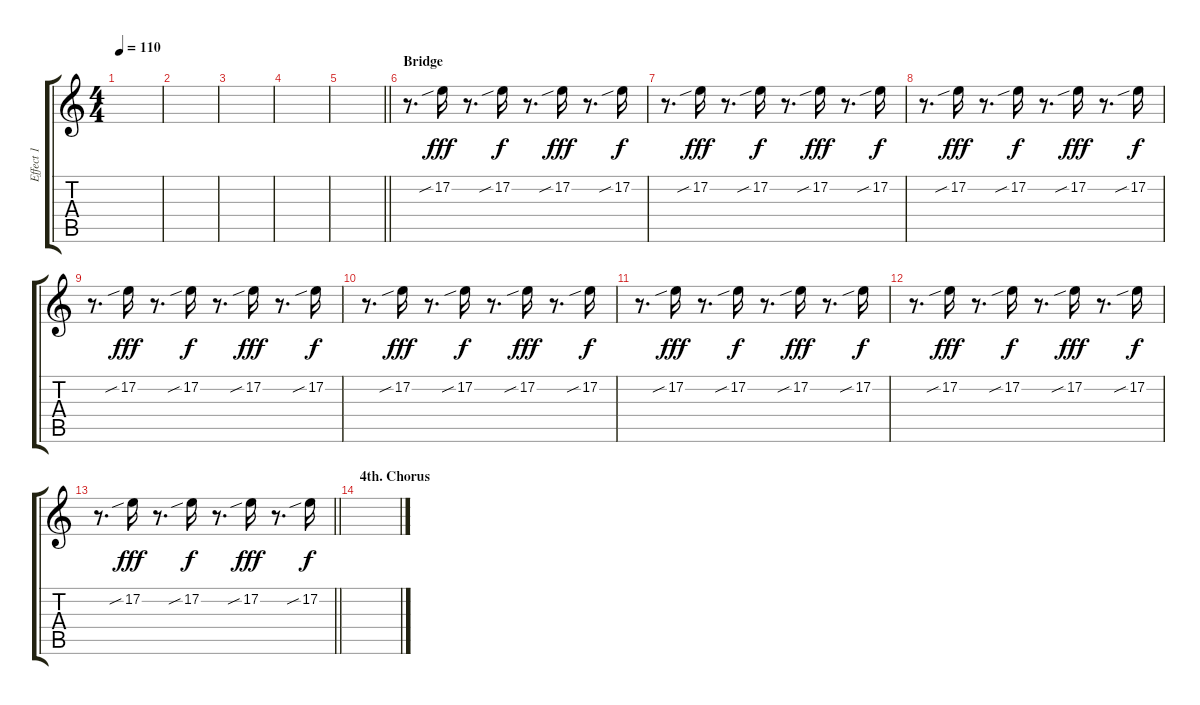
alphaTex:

\track ("Effect 1" "Effect 1") {instrument stringensemble2}
\staff {score tabs}
\tuning (E4 B3 G3 D3 A2 E2) {hide}
\ts (4 4)
\tempo 110
\clef g2
\ks c
|
|
|
|
\barLineRight lightlight
|
\section ("" "Bridge")
r.8{d volume 6 instrument ocarina} 17.2{sib}.16{dy fff} r.8{d} 17.2{sib}.16{dy f} r.8{d instrument ocarina} 17.2{sib}.16{dy fff} r.8{d} 17.2{sib}.16{dy f} |
r.8{d volume 6 instrument ocarina} 17.2{sib}.16{dy fff} r.8{d} 17.2{sib}.16{dy f} r.8{d instrument ocarina} 17.2{sib}.16{dy fff} r.8{d} 17.2{sib}.16{dy f} |
r.8{d volume 6 instrument ocarina} 17.2{sib}.16{dy fff} r.8{d} 17.2{sib}.16{dy f} r.8{d instrument ocarina} 17.2{sib}.16{dy fff} r.8{d} 17.2{sib}.16{dy f} |
r.8{d volume 6 instrument ocarina} 17.2{sib}.16{dy fff} r.8{d} 17.2{sib}.16{dy f} r.8{d instrument ocarina} 17.2{sib}.16{dy fff} r.8{d} 17.2{sib}.16{dy f} |
r.8{d volume 6 instrument ocarina} 17.2{sib}.16{dy fff} r.8{d} 17.2{sib}.16{dy f} r.8{d instrument ocarina} 17.2{sib}.16{dy fff} r.8{d} 17.2{sib}.16{dy f} |
r.8{d volume 6 instrument ocarina} 17.2{sib}.16{dy fff} r.8{d} 17.2{sib}.16{dy f} r.8{d instrument ocarina} 17.2{sib}.16{dy fff} r.8{d} 17.2{sib}.16{dy f} |
r.8{d volume 6 instrument ocarina} 17.2{sib}.16{dy fff} r.8{d} 17.2{sib}.16{dy f} r.8{d instrument ocarina} 17.2{sib}.16{dy fff} r.8{d} 17.2{sib}.16{dy f} |
\barLineRight lightlight
r.8{d volume 6 instrument ocarina} 17.2{sib}.16{dy fff} r.8{d} 17.2{sib}.16{dy f} r.8{d instrument ocarina} 17.2{sib}.16{dy fff} r.8{d} 17.2{sib}.16{dy f} |
\section ("" "4th. Chorus")
